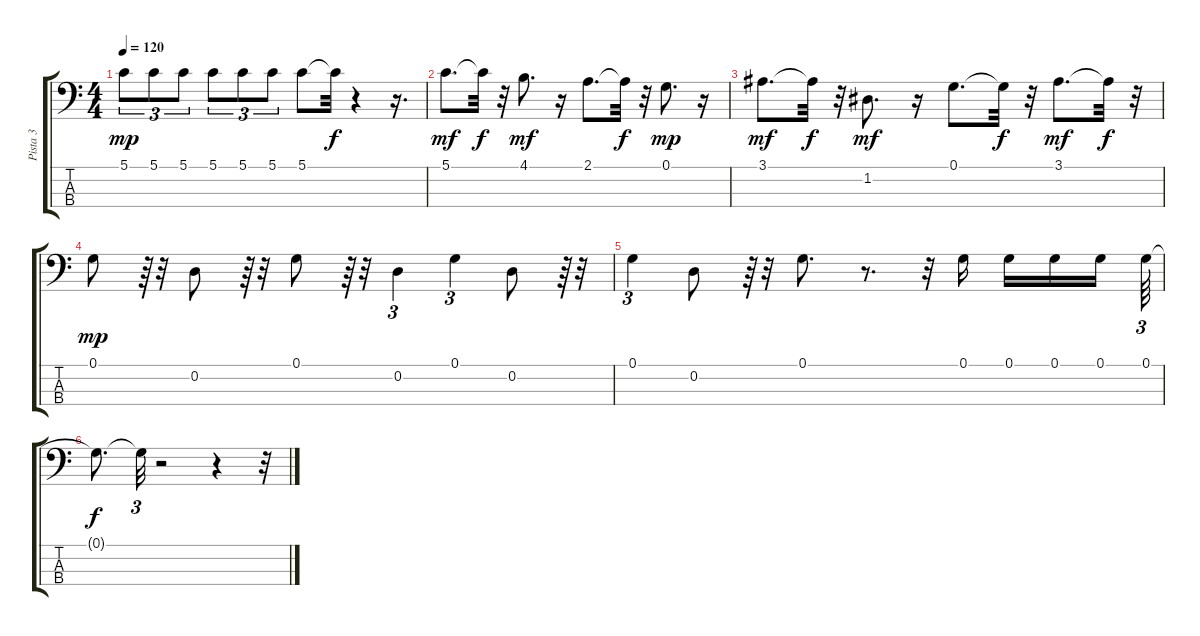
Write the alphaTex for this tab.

\track ("Pista 3" "Pista 3") {instrument synthbass2}
\staff {score tabs}
\tuning (G2 D2 A1 E1) {hide}
\ts (4 4)
\tempo 120
\clef f4
\ks c
5.1.8{tu (3 2) dy mp} 5.1.8{tu (3 2)} 5.1.8{tu (3 2)} 5.1.8{tu (3 2)} 5.1.8{tu (3 2)} 5.1.8{tu (3 2)} 5.1.8 5.1{t}.32{dy f} r.4 r.16{d} |
5.1.8{d dy mf} 5.1{t}.32{dy f} r.32 4.1.8{d dy mf} r.16 2.1.8{d} 2.1{t}.32{dy f} r.32 0.1.8{d dy mp} r.16 |
3.1.8{d dy mf} 3.1{t}.32{dy f} r.32 1.2.8{d dy mf} r.16 0.1.8{d} 0.1{t}.32{dy f} r.32 3.1.8{d dy mf} 3.1{t}.32{dy f} r.32 |
0.1.8{dy mp} r.64{tu (3 2)} r.32 0.2.8 r.64{tu (3 2)} r.32 0.1.8 r.64{tu (3 2)} r.32 0.2.4{tu (3 2)} 0.1.4{tu (3 2)} 0.2.8 r.64{tu (3 2)} r.32 |
0.1.4{tu (3 2)} 0.2.8 r.64{tu (3 2)} r.32 0.1.8{d} r.8{d} r.32 0.1.16 0.1.16 0.1.16 0.1.16{beam splitsecondary} 0.1.64{tu (3 2)} |
0.1{t}.8{d dy f} 0.1{t}.32{tu (3 2)} r.2 r.4 r.32
